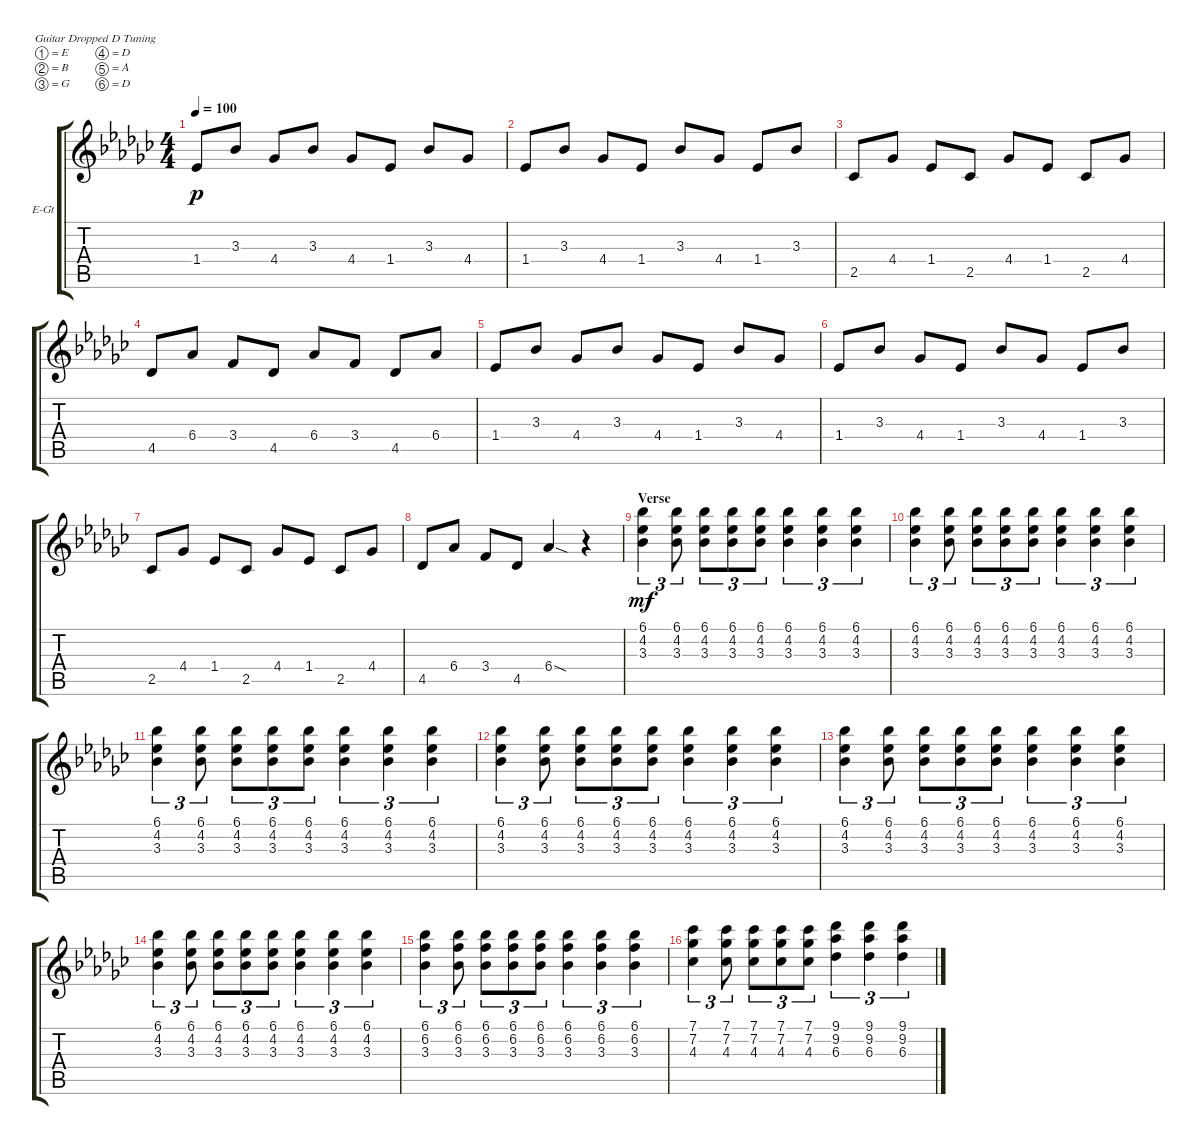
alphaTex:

\defaultSystemsLayout 4
\bracketExtendMode groupsimilarinstruments
\firstSystemTrackNameOrientation horizontal
\otherSystemsTrackNameOrientation horizontal
\track ("Electric Guitar" "E-Gt") {instrument distortionguitar}
\staff {score tabs}
\tuning (E4 B3 G3 D3 A2 D2)
\ts (4 4)
\tempo 100
\clef g2
\ks ebminor
1.4.8{dy p} 3.3.8 4.4.8 3.3.8 4.4.8 1.4.8 3.3.8 4.4.8 |
1.4.8 3.3.8 4.4.8 1.4.8 3.3.8 4.4.8 1.4.8 3.3.8 |
2.5.8 4.4.8 1.4.8 2.5.8 4.4.8 1.4.8 2.5.8 4.4.8 |
4.5.8 6.4.8 3.4.8 4.5.8 6.4.8 3.4.8 4.5.8 6.4.8 |
1.4.8 3.3.8 4.4.8 3.3.8 4.4.8 1.4.8 3.3.8 4.4.8 |
1.4.8 3.3.8 4.4.8 1.4.8 3.3.8 4.4.8 1.4.8 3.3.8 |
2.5.8 4.4.8 1.4.8 2.5.8 4.4.8 1.4.8 2.5.8 4.4.8 |
4.5.8 6.4.8 3.4.8 4.5.8 6.4{sod}.4 r.4 |
\section ("" "Verse")
(6.1 3.3 4.2).4{tu (3 2) dy mf} (6.1 4.2 3.3).8{tu (3 2)} (6.1 4.2 3.3).8{tu (3 2)} (6.1 4.2 3.3).8{tu (3 2)} (6.1 4.2 3.3).8{tu (3 2)} (6.1 4.2 3.3).4{tu (3 2)} (6.1 4.2 3.3).4{tu (3 2)} (6.1 4.2 3.3).4{tu (3 2)} |
(6.1 3.3 4.2).4{tu (3 2)} (6.1 4.2 3.3).8{tu (3 2)} (6.1 4.2 3.3).8{tu (3 2)} (6.1 4.2 3.3).8{tu (3 2)} (6.1 4.2 3.3).8{tu (3 2)} (6.1 4.2 3.3).4{tu (3 2)} (6.1 4.2 3.3).4{tu (3 2)} (6.1 4.2 3.3).4{tu (3 2)} |
(6.1 3.3 4.2).4{tu (3 2)} (6.1 4.2 3.3).8{tu (3 2)} (6.1 4.2 3.3).8{tu (3 2)} (6.1 4.2 3.3).8{tu (3 2)} (6.1 4.2 3.3).8{tu (3 2)} (6.1 4.2 3.3).4{tu (3 2)} (6.1 4.2 3.3).4{tu (3 2)} (6.1 4.2 3.3).4{tu (3 2)} |
(6.1 3.3 4.2).4{tu (3 2)} (6.1 4.2 3.3).8{tu (3 2)} (6.1 4.2 3.3).8{tu (3 2)} (6.1 4.2 3.3).8{tu (3 2)} (6.1 4.2 3.3).8{tu (3 2)} (6.1 4.2 3.3).4{tu (3 2)} (6.1 4.2 3.3).4{tu (3 2)} (6.1 4.2 3.3).4{tu (3 2)} |
(6.1 3.3 4.2).4{tu (3 2)} (6.1 4.2 3.3).8{tu (3 2)} (6.1 4.2 3.3).8{tu (3 2)} (6.1 4.2 3.3).8{tu (3 2)} (6.1 4.2 3.3).8{tu (3 2)} (6.1 4.2 3.3).4{tu (3 2)} (6.1 4.2 3.3).4{tu (3 2)} (6.1 4.2 3.3).4{tu (3 2)} |
(6.1 3.3 4.2).4{tu (3 2)} (6.1 4.2 3.3).8{tu (3 2)} (6.1 4.2 3.3).8{tu (3 2)} (6.1 4.2 3.3).8{tu (3 2)} (6.1 4.2 3.3).8{tu (3 2)} (6.1 4.2 3.3).4{tu (3 2)} (6.1 4.2 3.3).4{tu (3 2)} (6.1 4.2 3.3).4{tu (3 2)} |
(6.2 3.3 6.1).4{tu (3 2)} (3.3 6.2 6.1).8{tu (3 2)} (3.3 6.2 6.1).8{tu (3 2)} (3.3 6.2 6.1).8{tu (3 2)} (3.3 6.2 6.1).8{tu (3 2)} (3.3 6.2 6.1).4{tu (3 2)} (3.3 6.2 6.1).4{tu (3 2)} (3.3 6.2 6.1).4{tu (3 2)} |
(7.2 4.3 7.1).4{tu (3 2)} (4.3 7.2 7.1).8{tu (3 2)} (4.3 7.2 7.1).8{tu (3 2)} (4.3 7.2 7.1).8{tu (3 2)} (4.3 7.2 7.1).8{tu (3 2)} (6.3 9.2 9.1).4{tu (3 2)} (6.3 9.2 9.1).4{tu (3 2)} (6.3 9.2 9.1).4{tu (3 2)}
